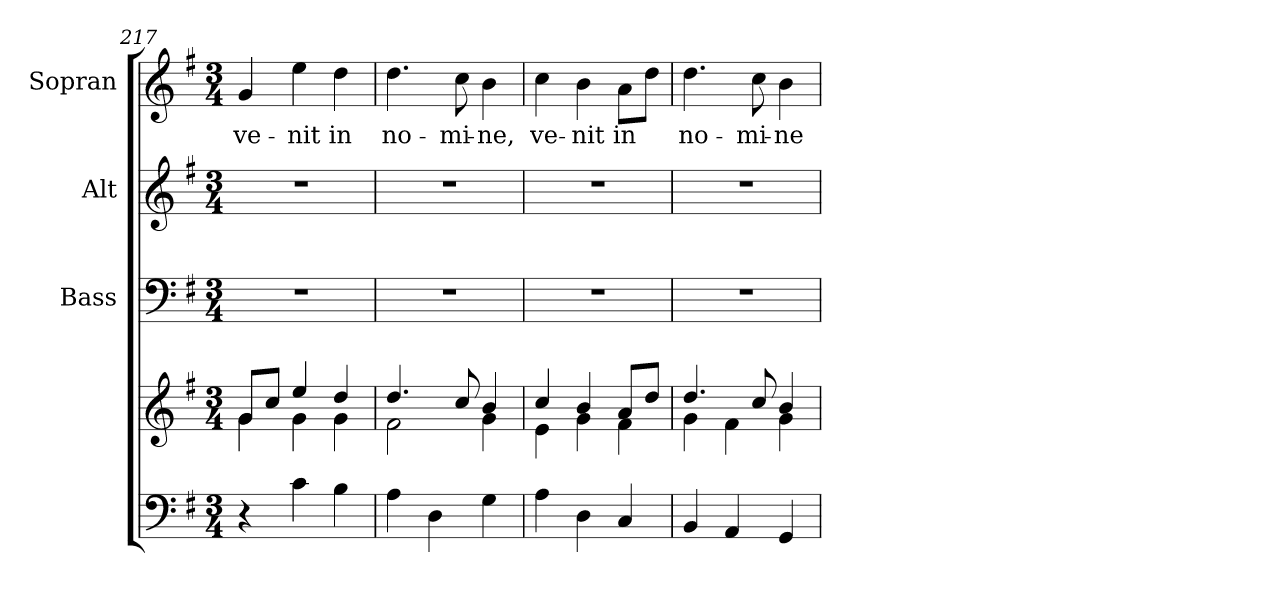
**kern	**kern	**kern	**kern	**kern	**text
*part4	*part4	*part3	*part2	*part1	*part1
*staff5	*staff4	*staff3	*staff2	*staff1	*staff1
*	*	*I"Bass	*I"Alt	*I"Sopran	*
*	*	*I'B.	*I'A.	*I'S.	*
*clefF4	*clefG2	*clefF4	*clefG2	*clefG2	*
*k[f#]	*k[f#]	*k[f#]	*k[f#]	*k[f#]	*
*G:	*G:	*G:	*G:	*G:	*
*M3/4	*M3/4	*M3/4	*M3/4	*M3/4	*
=217	=217	=217	=217	=217	=217
*	*^	*	*	*	*
!	!	!	!	!	!	!LO:LY:b
4r	8g/L	4g\	2.r	2.r	4g/	ve-
.	8cc/J	.	.	.	.	.
!	!	!	!	!	!	!LO:LY:b
4c\	4ee/	4g\	.	.	4ee\	-nit
!	!	!	!	!	!	!LO:LY:b
4B\	4dd/	4g\	.	.	4dd\	in
=218	=218	=218	=218	=218	=218	=218
!	!	!	!	!	!	!LO:LY:b
4A\	4.dd/	2f#\	2.r	2.r	4.dd\	no-
4D\	.	.	.	.	.	.
!	!	!	!	!	!	!LO:LY:b
.	8cc/	.	.	.	8cc\	-mi-
!	!	!	!	!	!	!LO:LY:b
4G\	4b/	4g\	.	.	4b\	-ne,
=219	=219	=219	=219	=219	=219	=219
!	!	!	!	!	!	!LO:LY:b
4A\	4cc/	4e\	2.r	2.r	4cc\	ve-
!	!	!	!	!	!	!LO:LY:b
4D\	4b/	4g\	.	.	4b\	-nit
!	!	!	!	!	!	!LO:LY:b
4C/	8a/L	4f#\	.	.	8a\L	in
.	8dd/J	.	.	.	8dd\J	.
=220	=220	=220	=220	=220	=220	=220
!	!	!	!	!	!	!LO:LY:b
4BB/	4.dd/	4g\	2.r	2.r	4.dd\	no-
4AA/	.	4f#\	.	.	.	.
!	!	!	!	!	!	!LO:LY:b
.	8cc/	.	.	.	8cc\	-mi-
!	!	!	!	!	!	!LO:LY:b
4GG/	4b/	4g\	.	.	4b\	-ne
*	*v	*v	*	*	*	*
=	=	=	=	=	=
*-	*-	*-	*-	*-	*-
